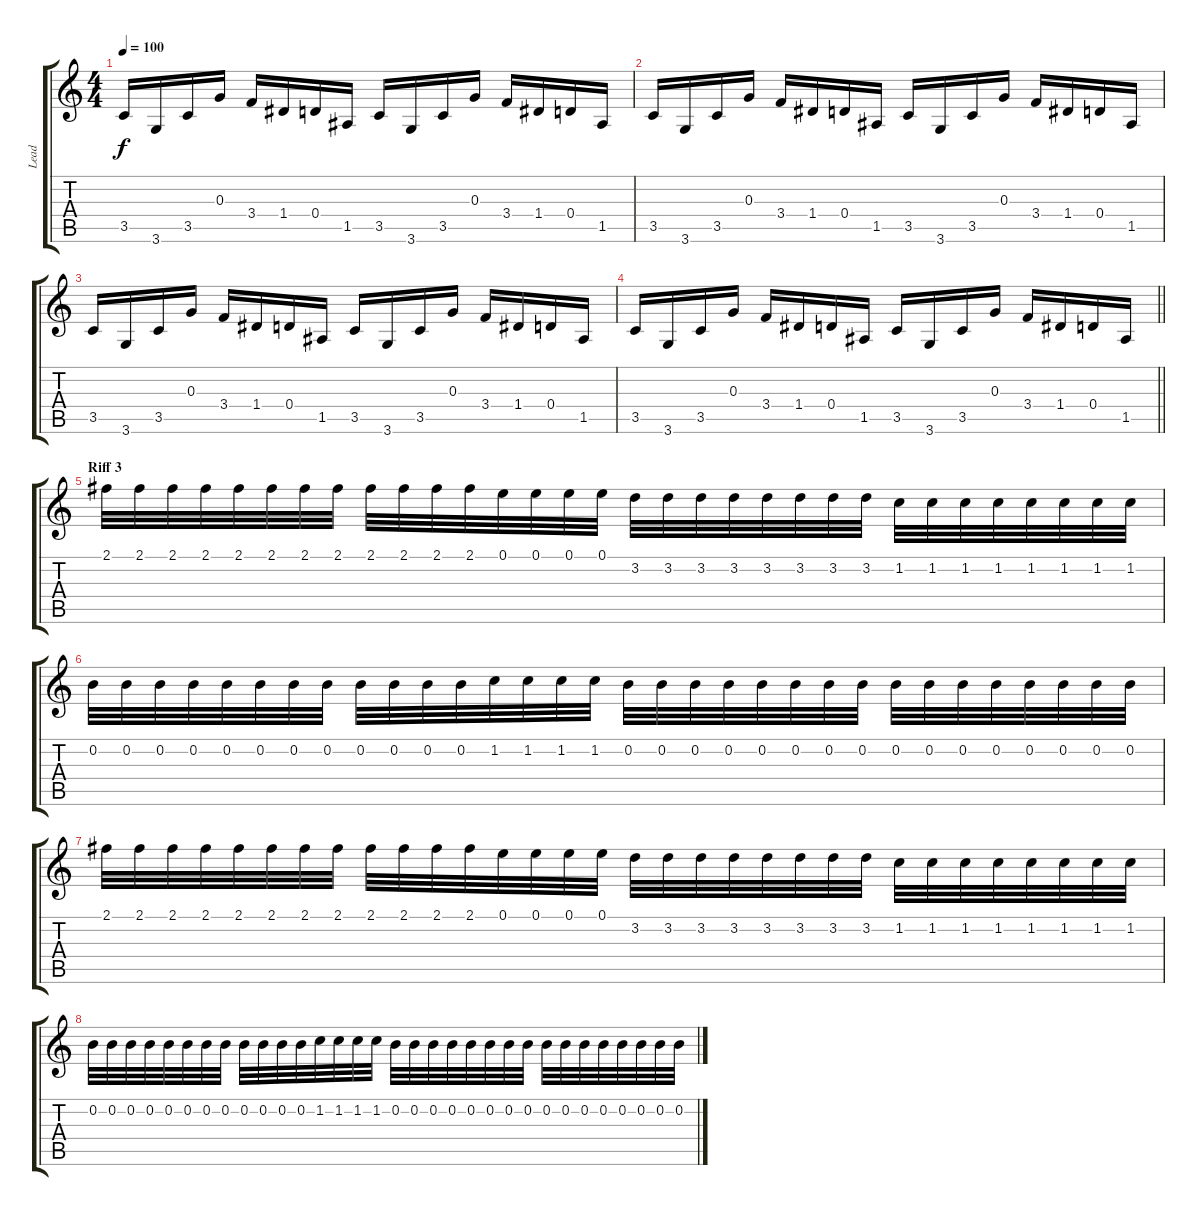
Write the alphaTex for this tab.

\track ("Lead" "Lead") {instrument distortionguitar}
\staff {score tabs}
\tuning (E4 B3 G3 D3 A2 E2) {hide}
\ts (4 4)
\tempo 100
\clef g2
\ks c
3.5.16{dy f} 3.6.16 3.5.16 0.3.16 3.4.16 1.4.16 0.4.16 1.5.16 3.5.16 3.6.16 3.5.16 0.3.16 3.4.16 1.4.16 0.4.16 1.5.16 |
3.5.16 3.6.16 3.5.16 0.3.16 3.4.16 1.4.16 0.4.16 1.5.16 3.5.16 3.6.16 3.5.16 0.3.16 3.4.16 1.4.16 0.4.16 1.5.16 |
3.5.16 3.6.16 3.5.16 0.3.16 3.4.16 1.4.16 0.4.16 1.5.16 3.5.16 3.6.16 3.5.16 0.3.16 3.4.16 1.4.16 0.4.16 1.5.16 |
\barLineRight lightlight
3.5.16 3.6.16 3.5.16 0.3.16 3.4.16 1.4.16 0.4.16 1.5.16 3.5.16 3.6.16 3.5.16 0.3.16 3.4.16 1.4.16 0.4.16 1.5.16 |
\section ("" "Riff 3")
2.1.32 2.1.32 2.1.32 2.1.32 2.1.32 2.1.32 2.1.32 2.1.32 2.1.32 2.1.32 2.1.32 2.1.32 0.1.32 0.1.32 0.1.32 0.1.32 3.2.32 3.2.32 3.2.32 3.2.32 3.2.32 3.2.32 3.2.32 3.2.32 1.2.32 1.2.32 1.2.32 1.2.32 1.2.32 1.2.32 1.2.32 1.2.32 |
0.2.32 0.2.32 0.2.32 0.2.32 0.2.32 0.2.32 0.2.32 0.2.32 0.2.32 0.2.32 0.2.32 0.2.32 1.2.32 1.2.32 1.2.32 1.2.32 0.2.32 0.2.32 0.2.32 0.2.32 0.2.32 0.2.32 0.2.32 0.2.32 0.2.32 0.2.32 0.2.32 0.2.32 0.2.32 0.2.32 0.2.32 0.2.32 |
2.1.32 2.1.32 2.1.32 2.1.32 2.1.32 2.1.32 2.1.32 2.1.32 2.1.32 2.1.32 2.1.32 2.1.32 0.1.32 0.1.32 0.1.32 0.1.32 3.2.32 3.2.32 3.2.32 3.2.32 3.2.32 3.2.32 3.2.32 3.2.32 1.2.32 1.2.32 1.2.32 1.2.32 1.2.32 1.2.32 1.2.32 1.2.32 |
0.2.32 0.2.32 0.2.32 0.2.32 0.2.32 0.2.32 0.2.32 0.2.32 0.2.32 0.2.32 0.2.32 0.2.32 1.2.32 1.2.32 1.2.32 1.2.32 0.2.32 0.2.32 0.2.32 0.2.32 0.2.32 0.2.32 0.2.32 0.2.32 0.2.32 0.2.32 0.2.32 0.2.32 0.2.32 0.2.32 0.2.32 0.2.32
